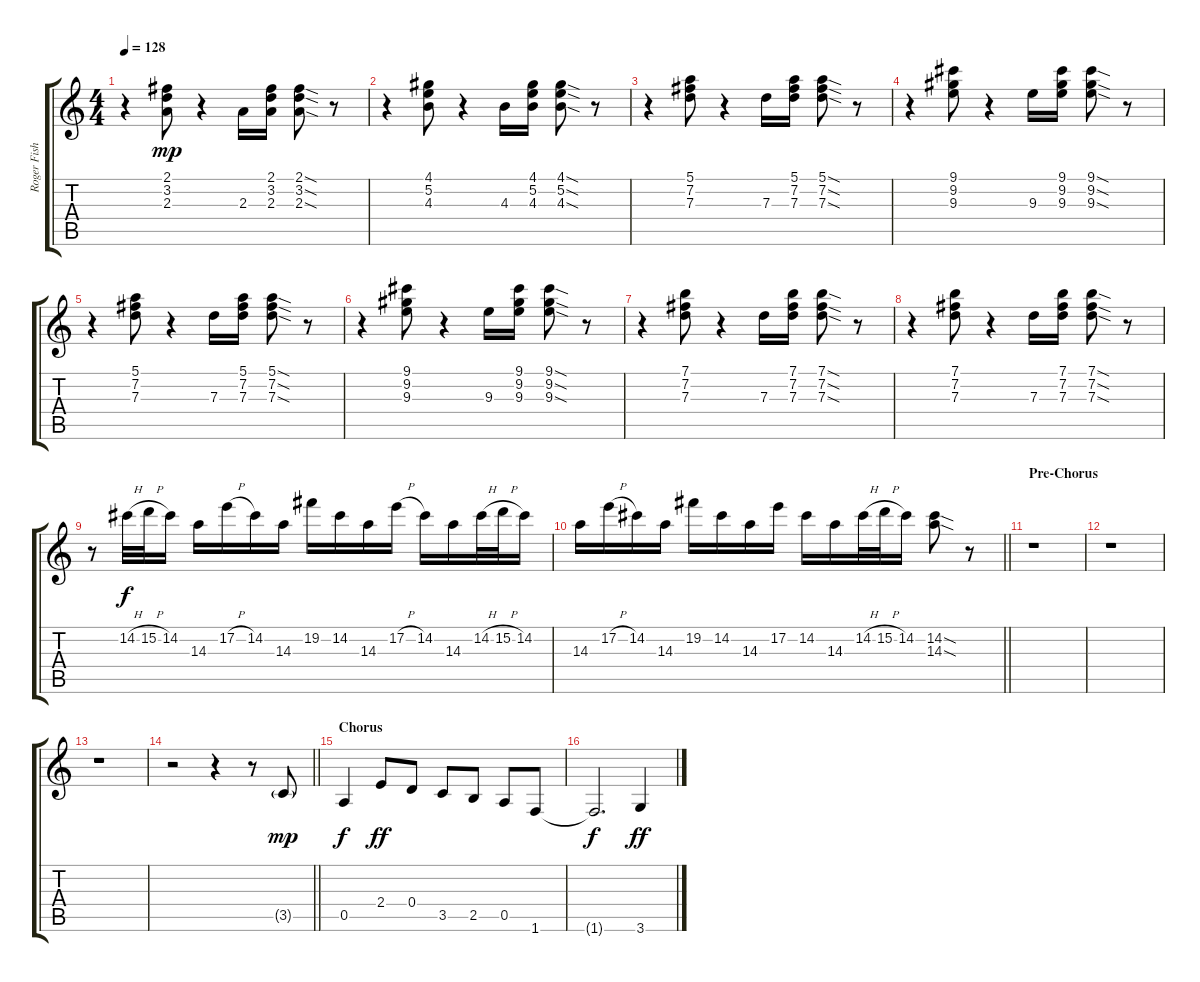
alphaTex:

\track ("Roger Fisher" "Roger Fish") {instrument overdrivenguitar}
\staff {score tabs}
\tuning (E4 B3 G3 D3 A2 E2) {hide}
\ts (4 4)
\tempo 128
\clef g2
\ks c
r.4{dy mp} (2.1 3.2 2.3).8 r.4 2.3.16 (2.1 3.2 2.3).16 (2.1{sod} 3.2{sod} 2.3{sod}).8 r.8 |
r.4 (4.1 5.2 4.3).8 r.4 4.3.16 (4.1 5.2 4.3).16 (4.1{sod} 5.2{sod} 4.3{sod}).8 r.8 |
r.4 (5.1 7.2 7.3).8 r.4 7.3.16 (5.1 7.2 7.3).16 (5.1{sod} 7.2{sod} 7.3{sod}).8 r.8 |
r.4 (9.1 9.2 9.3).8 r.4 9.3.16 (9.1 9.2 9.3).16 (9.1{sod} 9.2{sod} 9.3{sod}).8 r.8 |
r.4 (5.1 7.2 7.3).8 r.4 7.3.16 (5.1 7.2 7.3).16 (5.1{sod} 7.2{sod} 7.3{sod}).8 r.8 |
r.4 (9.1 9.2 9.3).8 r.4 9.3.16 (9.1 9.2 9.3).16 (9.1{sod} 9.2{sod} 9.3{sod}).8 r.8 |
r.4 (7.1 7.2 7.3).8 r.4 7.3.16 (7.1 7.2 7.3).16 (7.1{sod} 7.2{sod} 7.3{sod}).8 r.8 |
r.4 (7.1 7.2 7.3).8 r.4 7.3.16 (7.1 7.2 7.3).16 (7.1{sod} 7.2{sod} 7.3{sod}).8 r.8 |
r.8 14.2{h}.32{dy f} 15.2{h}.32 14.2.16 14.3.16 17.2{h}.16 14.2.16 14.3.16 19.2.16 14.2.16 14.3.16 17.2{h}.16 14.2.16 14.3.16 14.2{h}.32 15.2{h}.32 14.2.16 |
\barLineRight lightlight
14.3.16 17.2{h}.16 14.2.16 14.3.16 19.2.16 14.2.16 14.3.16 17.2.16 14.2.16 14.3.16 14.2{h}.32 15.2{h}.32 14.2.16 (14.2{sod} 14.3{sod}).8 r.8 |
\section ("" "Pre-Chorus")
r.1 |
r.1 |
r.1 |
\barLineRight lightlight
r.2 r.4 r.8 3.5{g}.8{dy mp} |
\section ("" "Chorus")
0.5.4{dy f} 2.4.8{dy ff} 0.4.8 3.5.8 2.5.8 0.5.8 1.6.8 |
1.6{t}.2{d dy f} 3.6.4{dy ff}
